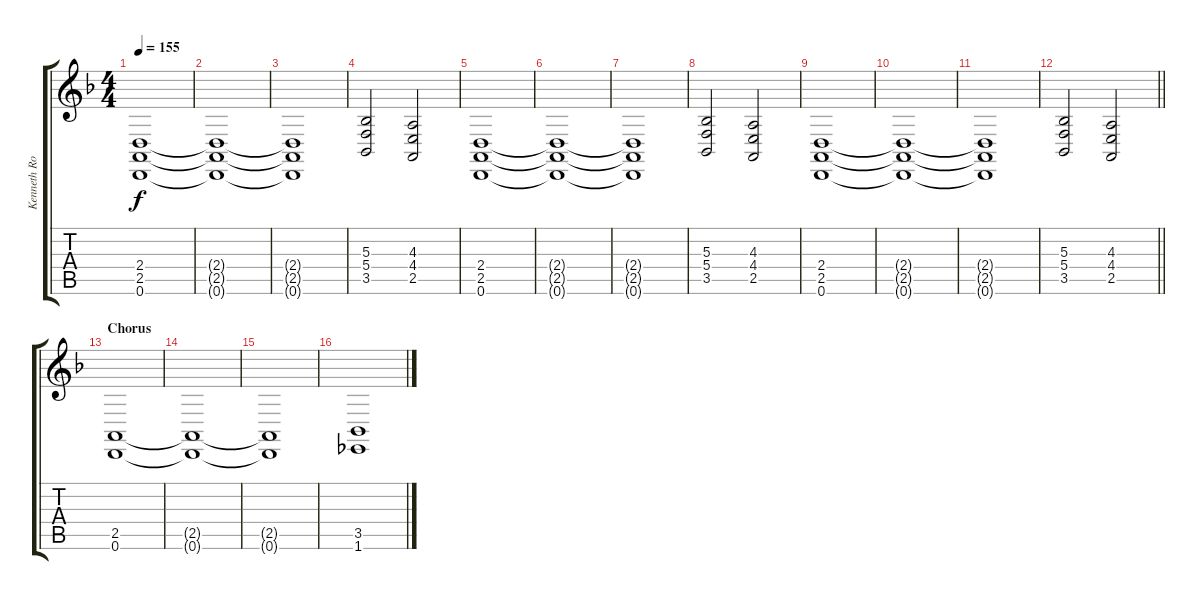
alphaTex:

\track ("Kenneth Roos" "Kenneth Ro") {instrument pad2warm}
\staff {score tabs}
\tuning (D4 A3 F3 C3 G2 D2) {hide}
\ts (4 4)
\tempo 155
\clef g2
\ks dminor
(2.4 2.5 0.6).1{dy f} |
(2.4{t} 2.5{t} 0.6{t}).1 |
(2.4{t} 2.5{t} 0.6{t}).1 |
(5.3 5.4 3.5).2 (4.3 4.4 2.5).2 |
(2.4 2.5 0.6).1 |
(2.4{t} 2.5{t} 0.6{t}).1 |
(2.4{t} 2.5{t} 0.6{t}).1 |
(5.3 5.4 3.5).2 (4.3 4.4 2.5).2 |
(2.4 2.5 0.6).1 |
(2.4{t} 2.5{t} 0.6{t}).1 |
(2.4{t} 2.5{t} 0.6{t}).1 |
\barLineRight lightlight
(5.3 5.4 3.5).2 (4.3 4.4 2.5).2 |
\section ("" "Chorus")
(2.5 0.6).1 |
(2.5{t} 0.6{t}).1 |
(2.5{t} 0.6{t}).1 |
(3.5 1.6).1
